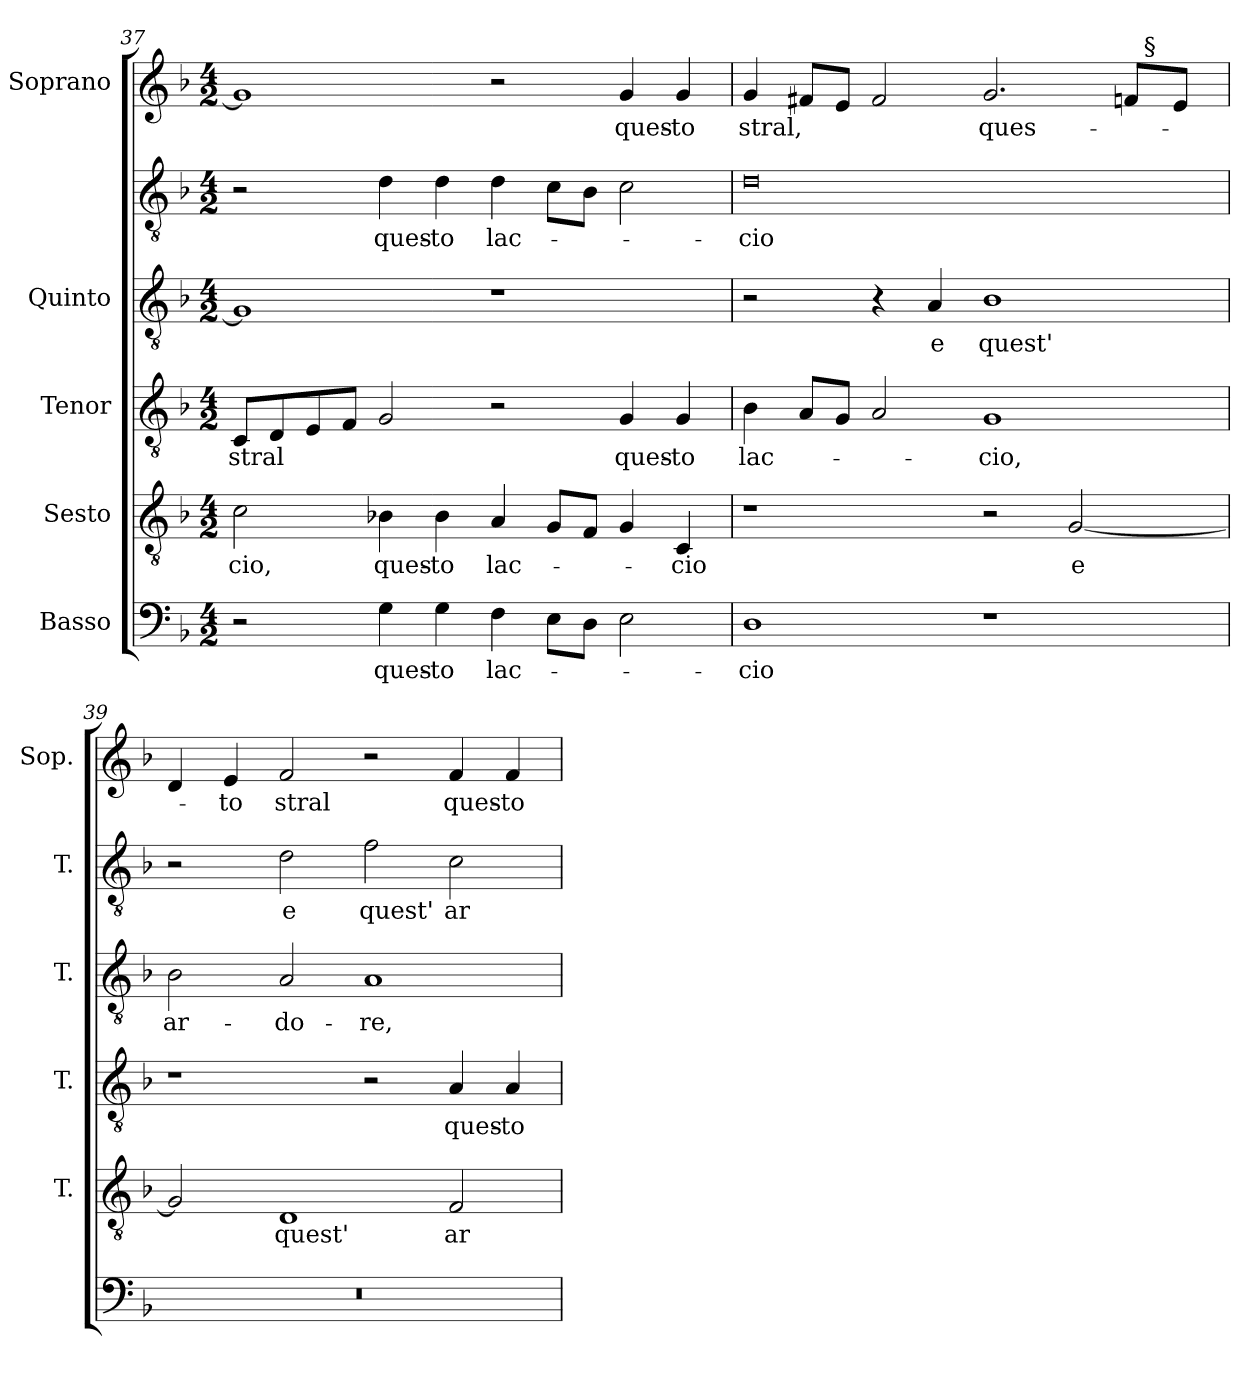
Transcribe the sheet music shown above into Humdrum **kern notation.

**kern	**text	**kern	**text	**kern	**text	**kern	**text	**kern	**text	**kern	**text
*part6	*part6	*part5	*part5	*part4	*part4	*part3	*part3	*part2	*part2	*part1	*part1
*staff6	*staff6	*staff5	*staff5	*staff4	*staff4	*staff3	*staff3	*staff2	*staff2	*staff1	*staff1
*I"Basso	*	*I"Sesto	*	*I"Tenor	*	*I"Quinto	*	*I""Alto"	*	*I"Soprano	*
*	*	*I'T.	*	*I'T.	*	*I'T.	*	*I'T.	*	*I'Sop.	*
*clefF4	*	*clefGv2	*	*clefGv2	*	*clefGv2	*	*clefGv2	*	*clefG2	*
*	*	*ITrd7c12	*	*ITrd7c12	*	*ITrd7c12	*	*ITrd7c12	*	*	*
*k[b-]	*	*k[b-]	*	*k[b-]	*	*k[b-]	*	*k[b-]	*	*k[b-]	*
*F:	*	*F:	*	*F:	*	*F:	*	*F:	*	*F:	*
*M4/2	*	*M4/2	*	*M4/2	*	*M4/2	*	*M4/2	*	*M4/2	*
=37	=37	=37	=37	=37	=37	=37	=37	=37	=37	=37	=37
!	!	!	!LO:LY:b:color=#000000	!	!	!	!	!	!	!	!
!	!	!	!	!	!LO:LY:b:color=#000000	!	!	!	!	!	!
2r	.	2Ci\	-cio,	8CCi/L	stral	1GGi]	.	2r	.	1gi]	.
.	.	.	.	8DDi/	.	.	.	.	.	.	.
.	.	.	.	8EEi/	.	.	.	.	.	.	.
.	.	.	.	8FFi/J	.	.	.	.	.	.	.
!	!LO:LY:b:color=#000000	!	!	!	!	!	!	!	!	!	!
!	!	!	!LO:LY:b:color=#000000	!	!	!	!	!	!	!	!
!	!	!	!	!	!	!	!	!	!LO:LY:b:color=#000000	!	!
4Gi\	ques-	4BB-Xi\	ques-	2GGi/	.	.	.	4Di\	ques-	.	.
!	!LO:LY:b:color=#000000	!	!	!	!	!	!	!	!	!	!
!	!	!	!LO:LY:b:color=#000000	!	!	!	!	!	!	!	!
!	!	!	!	!	!	!	!	!	!LO:LY:b:color=#000000	!	!
4Gi\	-to	4BB-i\	-to	.	.	.	.	4Di\	-to	.	.
!	!LO:LY:b:color=#000000	!	!	!	!	!	!	!	!	!	!
!	!	!	!LO:LY:b:color=#000000	!	!	!	!	!	!	!	!
!	!	!	!	!	!	!	!	!	!LO:LY:b:color=#000000	!	!
4Fi\	lac-	4AAi/	lac-	2r	.	1r	.	4Di\	lac-	2r	.
8Ei\L	.	8GGi/L	.	.	.	.	.	8Ci\L	.	.	.
8Di\J	.	8FFi/J	.	.	.	.	.	8BB-i\J	.	.	.
!	!	!	!	!	!LO:LY:b:color=#000000	!	!	!	!	!	!
!	!	!	!	!	!	!	!	!	!	!	!LO:LY:b:color=#000000
2Ei\	.	4GGi/	.	4GGi/	ques-	.	.	2Ci\	.	4gi/	ques-
!	!	!	!LO:LY:b:color=#000000	!	!	!	!	!	!	!	!
!	!	!	!	!	!LO:LY:b:color=#000000	!	!	!	!	!	!
!	!	!	!	!	!	!	!	!	!	!	!LO:LY:b:color=#000000
.	.	4CCi/	-cio	4GGi/	-to	.	.	.	.	4gi/	-to
!!LO:LB:g=z
=38	=38	=38	=38	=38	=38	=38	=38	=38	=38	=38	=38
!	!LO:LY:b:color=#000000	!	!	!	!	!	!	!	!	!	!
!	!	!	!	!	!LO:LY:b:color=#000000	!	!	!	!	!	!
!	!	!	!	!	!	!	!	!	!LO:LY:b:color=#000000	!	!
!	!	!	!	!	!	!	!	!	!	!	!LO:LY:b:color=#000000
*	*	*	*	*	*	*	*	*	*	*^	*
1Di	-cio	1r	.	4BB-i\	lac-	2r	.	0Di	-cio	4gi/	1ryy	stral,
.	.	.	.	8AAi/L	.	.	.	.	.	8f#Xi/L	.	.
.	.	.	.	8GGi/J	.	.	.	.	.	8ei/J	.	.
.	.	.	.	2AAi/	.	4r	.	.	.	2f#i/	.	.
!	!	!	!	!	!	!	!LO:LY:b:color=#000000	!	!	!	!	!
.	.	.	.	.	.	4AAi/	e	.	.	.	.	.
!	!	!	!	!	!LO:LY:b:color=#000000	!	!	!	!	!	!	!
!	!	!	!	!	!	!	!LO:LY:b:color=#000000	!	!	!	!	!
!	!	!	!	!	!	!	!	!	!	!	!	!LO:LY:b:color=#000000
1r	.	2r	.	1GGi	-cio,	1BB-i	quest'	.	.	2.gi/	2ryy	ques-
!	!	!	!LO:LY:b:color=#000000	!	!	!	!	!	!	!	!	!
.	.	[2GGi/	e	.	.	.	.	.	.	.	4ryy	.
.	.	.	.	.	.	.	.	.	.	8fi/L	32ryy	.
.	.	.	.	.	.	.	.	.	.	.	256ryy	.
!	!	!	!	!	!	!	!	!	!	!	!LO:TX:a:t=§	!
.	.	.	.	.	.	.	.	.	.	.	8ryy	.
.	.	.	.	.	.	.	.	.	.	8ei/J	.	.
.	.	.	.	.	.	.	.	.	.	.	16ryy	.
.	.	.	.	.	.	.	.	.	.	.	64..ryy	.
=39	=39	=39	=39	=39	=39	=39	=39	=39	=39	=39	=39	=39
!LO:N:vis=1	!	!	!	!	!	!	!	!	!	!	!	!
*	*	*	*	*	*	*	*	*	*	*v	*v	*
*	*	*	*	*	*	*	*	*	*	*^	*
!	!	!	!	!	!	!	!LO:LY:b:color=#000000	!	!	!	!	!
*	*	*	*	*	*	*	*	*	*	*v	*v	*
0r	.	2GGi/]	.	1r	.	2BB-i\	ar-	2r	.	4di/	.
!	!	!	!	!	!	!	!	!	!	!	!LO:LY:b:color=#000000
.	.	.	.	.	.	.	.	.	.	4ei/	-to
!	!	!	!LO:LY:b:color=#000000	!	!	!	!	!	!	!	!
!	!	!	!	!	!	!	!LO:LY:b:color=#000000	!	!	!	!
!	!	!	!	!	!	!	!	!	!LO:LY:b:color=#000000	!	!
!	!	!	!	!	!	!	!	!	!	!	!LO:LY:b:color=#000000
.	.	1DDi	quest'	.	.	2AAi/	-do-	2Di\	e	2fi/	stral
!	!	!	!	!	!	!	!LO:LY:b:color=#000000	!	!	!	!
!	!	!	!	!	!	!	!	!	!LO:LY:b:color=#000000	!	!
.	.	.	.	2r	.	1AAi	-re,	2Fi\	quest'	2r	.
!	!	!	!LO:LY:b:color=#000000	!	!	!	!	!	!	!	!
!	!	!	!	!	!LO:LY:b:color=#000000	!	!	!	!	!	!
!	!	!	!	!	!	!	!	!	!LO:LY:b:color=#000000	!	!
!	!	!	!	!	!	!	!	!	!	!	!LO:LY:b:color=#000000
.	.	2FFi/	ar-	4AAi/	ques-	.	.	2Ci\	ar-	4fi/	ques-
!	!	!	!	!	!LO:LY:b:color=#000000	!	!	!	!	!	!
!	!	!	!	!	!	!	!	!	!	!	!LO:LY:b:color=#000000
.	.	.	.	4AAi/	-to	.	.	.	.	4fi/	-to
=	=	=	=	=	=	=	=	=	=	=	=
*-	*-	*-	*-	*-	*-	*-	*-	*-	*-	*-	*-
